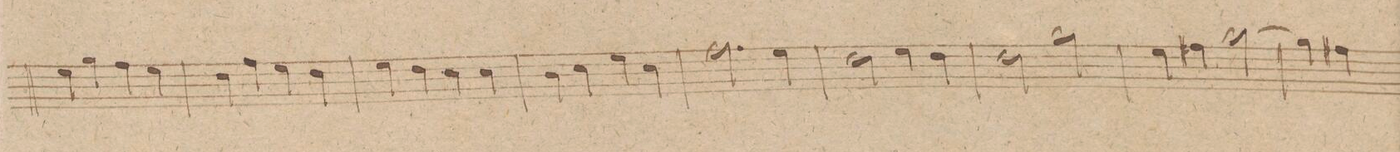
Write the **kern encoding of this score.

**kern	**dynam
*I"Clarnetto. 1mo in A.	*
*clefG2	*
*k[f#c#g#]	*
*met(c|)	*
*M2/2	*
4cc#\	.
4ee\	.
4dd\	.
4cc#\	.
=256	=256
4b\	.
4dd\	.
4cc#\	.
4b\	.
=257	=257
4cc#\	.
4b\	.
4a\	.
4a\	.
=258	=258
4g#\	.
4a\	.
4cc#\	.
4a\	.
=259	=259
2.dd\	.
4cc#\	.
=260	=260
2b\	.
4cc#\	.
4b\	.
=261	=261
2b\	.
2ee\	.
=262	=262
4cc#\	.
4dd#X\	.
[2ee\	.
=263	=263
4ee\]	.
4dd#X\	.
*-	*-
